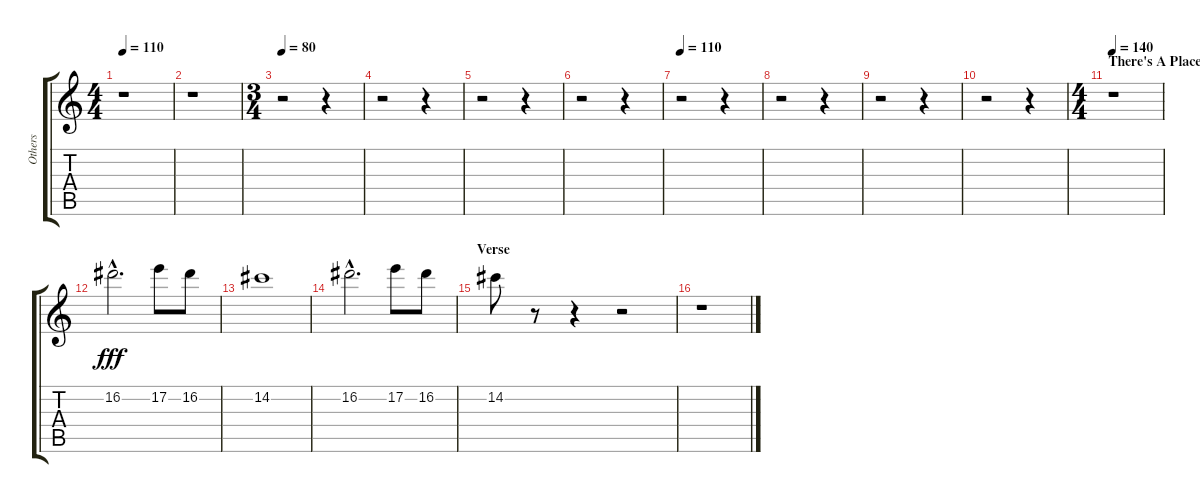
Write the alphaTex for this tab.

\track ("Others" "Others") {instrument acousticguitarnylon}
\staff {score tabs}
\tuning (E4 B3 G3 D3 A2 E2) {hide}
\ts (4 4)
\tempo 110
\clef g2
\ks c
r.1{dy f} |
r.1 |
\ts (3 4)
\tempo 80
r.2 r.4 |
r.2 r.4 |
r.2 r.4 |
r.2 r.4 |
\tempo 110
r.2 r.4 |
r.2 r.4 |
r.2 r.4 |
r.2 r.4 |
\ts (4 4)
\section ("" "There's A Place - Intro")
\tempo 140
r.1{volume 14 balance 10 instrument harmonica} |
16.2{hac}.2{d dy fff} 17.2.8 16.2.8 |
14.2.1 |
16.2{hac}.2{d} 17.2.8 16.2.8 |
\section ("" "Verse")
14.2.8 r.8 r.4 r.2 |
r.1
